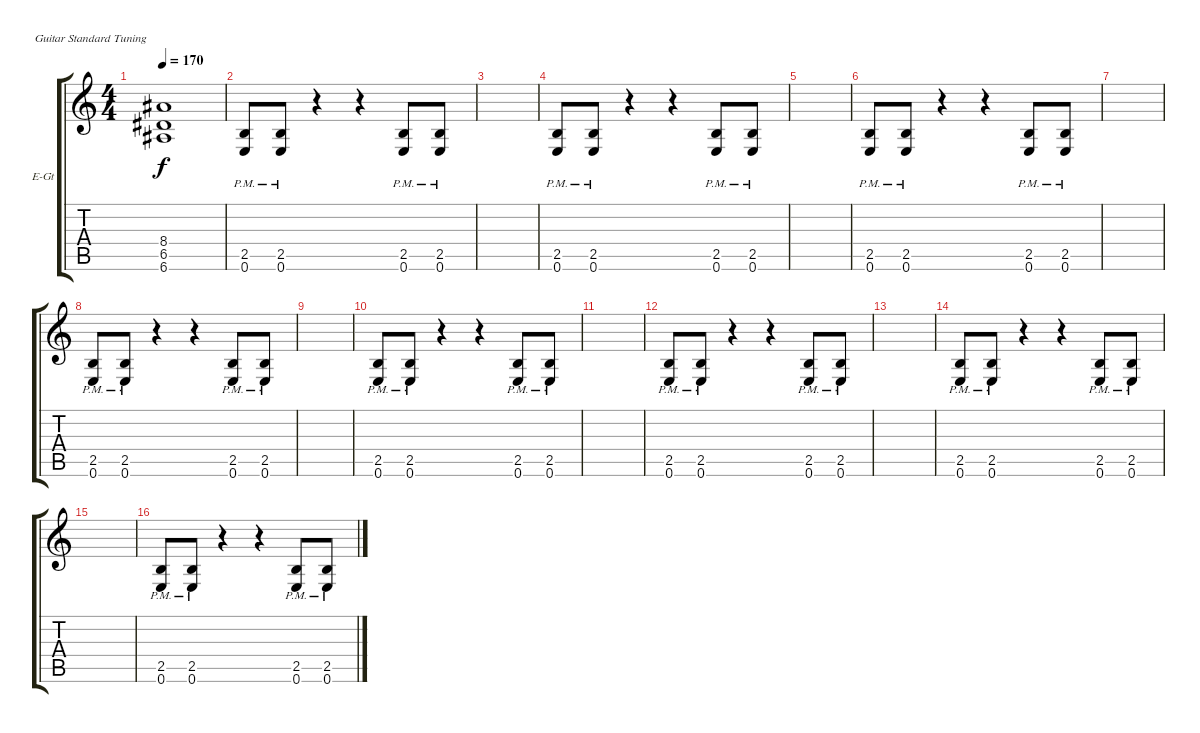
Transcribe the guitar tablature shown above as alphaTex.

\bracketExtendMode groupsimilarinstruments
\firstSystemTrackNameOrientation horizontal
\otherSystemsTrackNameOrientation horizontal
\track ("Ðèòì" "E-Gt") {instrument overdrivenguitar}
\staff {score tabs}
\tuning (E4 B3 G3 D3 A2 E2)
\ts (4 4)
\tempo 170
\clef g2
\ks c
(8.4{t} 6.5{t} 6.6{t}).1{dy f} |
(0.6{pm} 2.5{pm}).8 (0.6{pm} 2.5{pm}).8 r.4 r.4 (0.6{pm} 2.5{pm}).8 (0.6{pm} 2.5{pm}).8 |
|
(0.6{pm} 2.5{pm}).8 (0.6{pm} 2.5{pm}).8 r.4 r.4 (0.6{pm} 2.5{pm}).8 (0.6{pm} 2.5{pm}).8 |
|
(0.6{pm} 2.5{pm}).8 (0.6{pm} 2.5{pm}).8 r.4 r.4 (0.6{pm} 2.5{pm}).8 (0.6{pm} 2.5{pm}).8 |
|
(0.6{pm} 2.5{pm}).8 (0.6{pm} 2.5{pm}).8 r.4 r.4 (0.6{pm} 2.5{pm}).8 (0.6{pm} 2.5{pm}).8 |
|
(0.6{pm} 2.5{pm}).8 (0.6{pm} 2.5{pm}).8 r.4 r.4 (0.6{pm} 2.5{pm}).8 (0.6{pm} 2.5{pm}).8 |
|
(0.6{pm} 2.5{pm}).8 (0.6{pm} 2.5{pm}).8 r.4 r.4 (0.6{pm} 2.5{pm}).8 (0.6{pm} 2.5{pm}).8 |
|
(0.6{pm} 2.5{pm}).8 (0.6{pm} 2.5{pm}).8 r.4 r.4 (0.6{pm} 2.5{pm}).8 (0.6{pm} 2.5{pm}).8 |
|
(0.6{pm} 2.5{pm}).8 (0.6{pm} 2.5{pm}).8 r.4 r.4 (0.6{pm} 2.5{pm}).8 (0.6{pm} 2.5{pm}).8
